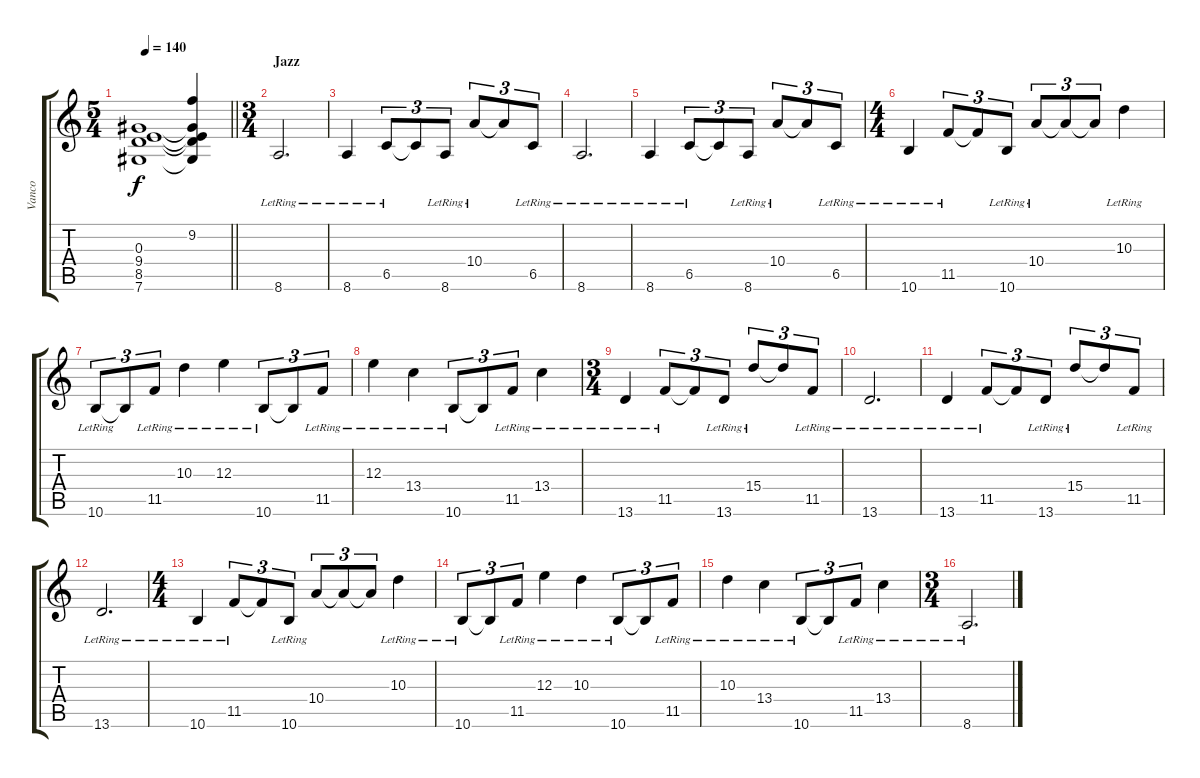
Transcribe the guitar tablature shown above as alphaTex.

\track ("Vanco" "Vanco") {instrument distortionguitar}
\staff {score tabs}
\tuning (Db4 Ab3 E3 B2 Gb2 Db2) {hide}
\ts (5 4)
\tempo 140
\clef g2
\barLineRight lightlight
\ks c
(0.3{t} 9.4{t} 8.5{t} 7.6{t}).1{dy f} (9.2{t} 0.3{t} 9.4{t} 8.5{t} 7.6{t}).4 |
\ts (3 4)
\section ("" "Jazz")
8.6{lr}.2{d} |
8.6{lr}.4 6.5{lr}.8{tu (3 2)} 6.5{t}.8{tu (3 2)} 8.6{lr}.8{tu (3 2)} 10.4{lr}.8{tu (3 2)} 10.4{t}.8{tu (3 2)} 6.5{lr}.8{tu (3 2)} |
8.6{lr}.2{d} |
8.6{lr}.4 6.5{lr}.8{tu (3 2)} 6.5{t}.8{tu (3 2)} 8.6{lr}.8{tu (3 2)} 10.4{lr}.8{tu (3 2)} 10.4{t}.8{tu (3 2)} 6.5{lr}.8{tu (3 2)} |
\ts (4 4)
10.6{lr}.4 11.5{lr}.8{tu (3 2)} 11.5{t}.8{tu (3 2)} 10.6{lr}.8{tu (3 2)} 10.4{lr}.8{tu (3 2)} 10.4{t}.8{tu (3 2)} 10.4{t}.8{tu (3 2)} 10.3{lr}.4 |
10.6{lr}.8{tu (3 2)} 10.6{t}.8{tu (3 2)} 11.5{lr}.8{tu (3 2)} 10.3{lr}.4 12.3{lr}.4 10.6{lr}.8{tu (3 2)} 10.6{t}.8{tu (3 2)} 11.5{lr}.8{tu (3 2)} |
12.3{lr}.4 13.4{lr}.4 10.6{lr}.8{tu (3 2)} 10.6{t}.8{tu (3 2)} 11.5{lr}.8{tu (3 2)} 13.4{lr}.4 |
\ts (3 4)
13.6{lr}.4 11.5{lr}.8{tu (3 2)} 11.5{t}.8{tu (3 2)} 13.6{lr}.8{tu (3 2)} 15.4{lr}.8{tu (3 2)} 15.4{t}.8{tu (3 2)} 11.5{lr}.8{tu (3 2)} |
13.6{lr}.2{d} |
13.6{lr}.4 11.5{lr}.8{tu (3 2)} 11.5{t}.8{tu (3 2)} 13.6{lr}.8{tu (3 2)} 15.4{lr}.8{tu (3 2)} 15.4{t}.8{tu (3 2)} 11.5{lr}.8{tu (3 2)} |
13.6{lr}.2{d} |
\ts (4 4)
10.6{lr}.4 11.5{lr}.8{tu (3 2)} 11.5{t}.8{tu (3 2)} 10.6{lr}.8{tu (3 2)} 10.4{lr}.8{tu (3 2)} 10.4{t}.8{tu (3 2)} 10.4{t}.8{tu (3 2)} 10.3{lr}.4 |
10.6{lr}.8{tu (3 2)} 10.6{t}.8{tu (3 2)} 11.5{lr}.8{tu (3 2)} 12.3{lr}.4 10.3{lr}.4 10.6{lr}.8{tu (3 2)} 10.6{t}.8{tu (3 2)} 11.5{lr}.8{tu (3 2)} |
10.3{lr}.4 13.4{lr}.4 10.6{lr}.8{tu (3 2)} 10.6{t}.8{tu (3 2)} 11.5{lr}.8{tu (3 2)} 13.4{lr}.4 |
\ts (3 4)
8.6{lr}.2{d}
